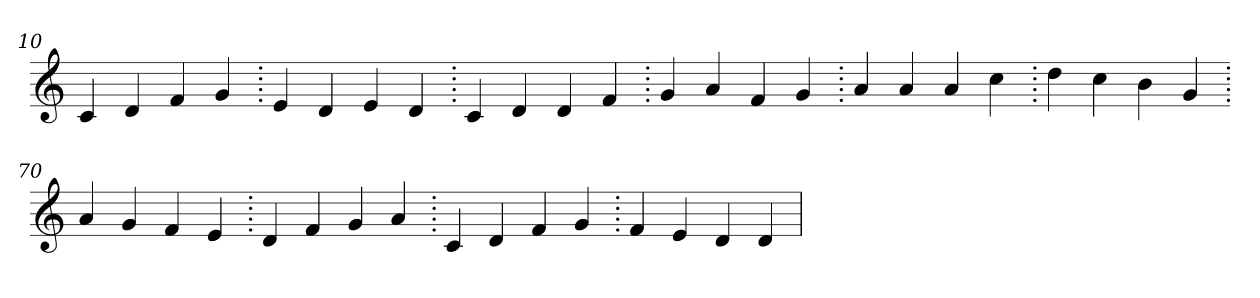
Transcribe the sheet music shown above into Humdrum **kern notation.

**kern
*part1
*staff1
*clefG2
=10.
4c
4d
4f
4g
=20.
4e
4d
4e
4d
=30.
4c
4d
4d
4f
=40.
4g
4a
4f
4g
=50.
4a
4a
4a
4cc
=60.
4dd
4cc
4b
4g
=70.
4a
4g
4f
4e
=80.
4d
4f
4g
4a
=90.
4c
4d
4f
4g
=100.
4f
4e
4d
4d
=
*-
